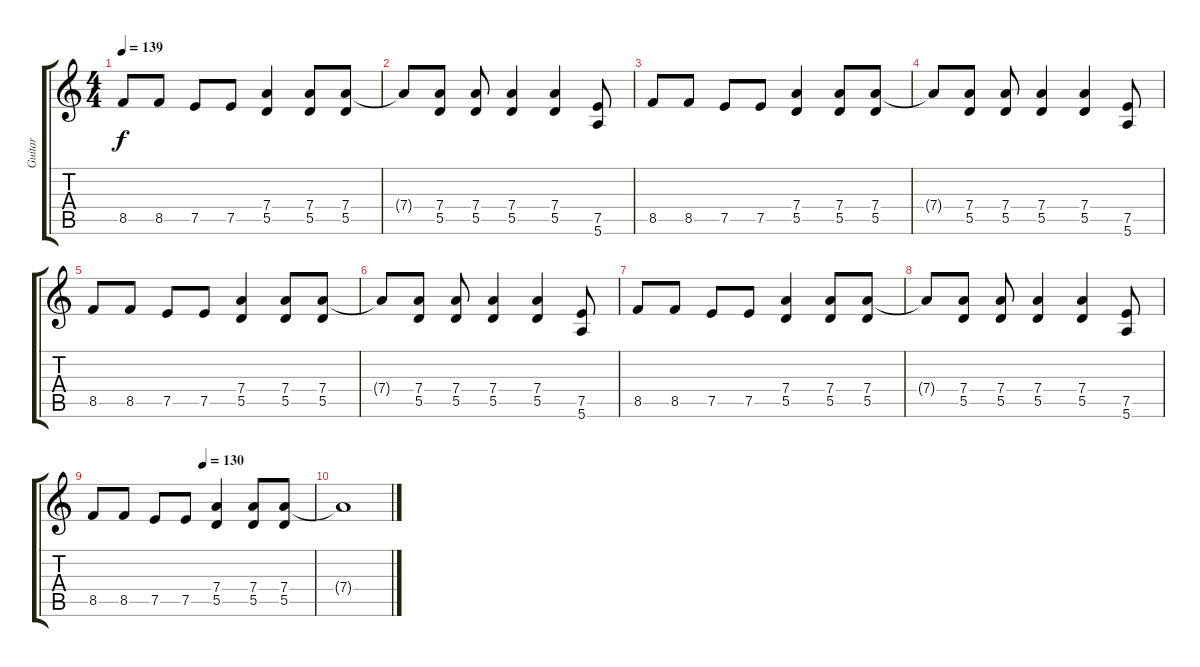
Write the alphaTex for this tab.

\track ("Guitar" "Guitar") {instrument overdrivenguitar}
\staff {score tabs}
\tuning (E4 B3 G3 D3 A2 E2) {hide}
\ts (4 4)
\tempo 139
\clef g2
\ks c
8.5.8{dy f} 8.5.8 7.5.8 7.5.8 (7.4 5.5).4 (7.4 5.5).8 (7.4 5.5).8 |
7.4{t}.8 (7.4 5.5).8 (7.4 5.5).8 (7.4 5.5).4 (7.4 5.5).4 (7.5 5.6).8 |
8.5.8 8.5.8 7.5.8 7.5.8 (7.4 5.5).4 (7.4 5.5).8 (7.4 5.5).8 |
7.4{t}.8 (7.4 5.5).8 (7.4 5.5).8 (7.4 5.5).4 (7.4 5.5).4 (7.5 5.6).8 |
8.5.8 8.5.8 7.5.8 7.5.8 (7.4 5.5).4 (7.4 5.5).8 (7.4 5.5).8 |
7.4{t}.8 (7.4 5.5).8 (7.4 5.5).8 (7.4 5.5).4 (7.4 5.5).4 (7.5 5.6).8 |
8.5.8 8.5.8 7.5.8 7.5.8 (7.4 5.5).4 (7.4 5.5).8 (7.4 5.5).8 |
7.4{t}.8 (7.4 5.5).8 (7.4 5.5).8 (7.4 5.5).4 (7.4 5.5).4 (7.5 5.6).8 |
\tempo (130 0.5)
8.5.8 8.5.8 7.5.8 7.5.8 (7.4 5.5).4 (7.4 5.5).8 (7.4 5.5).8 |
7.4{t}.1
